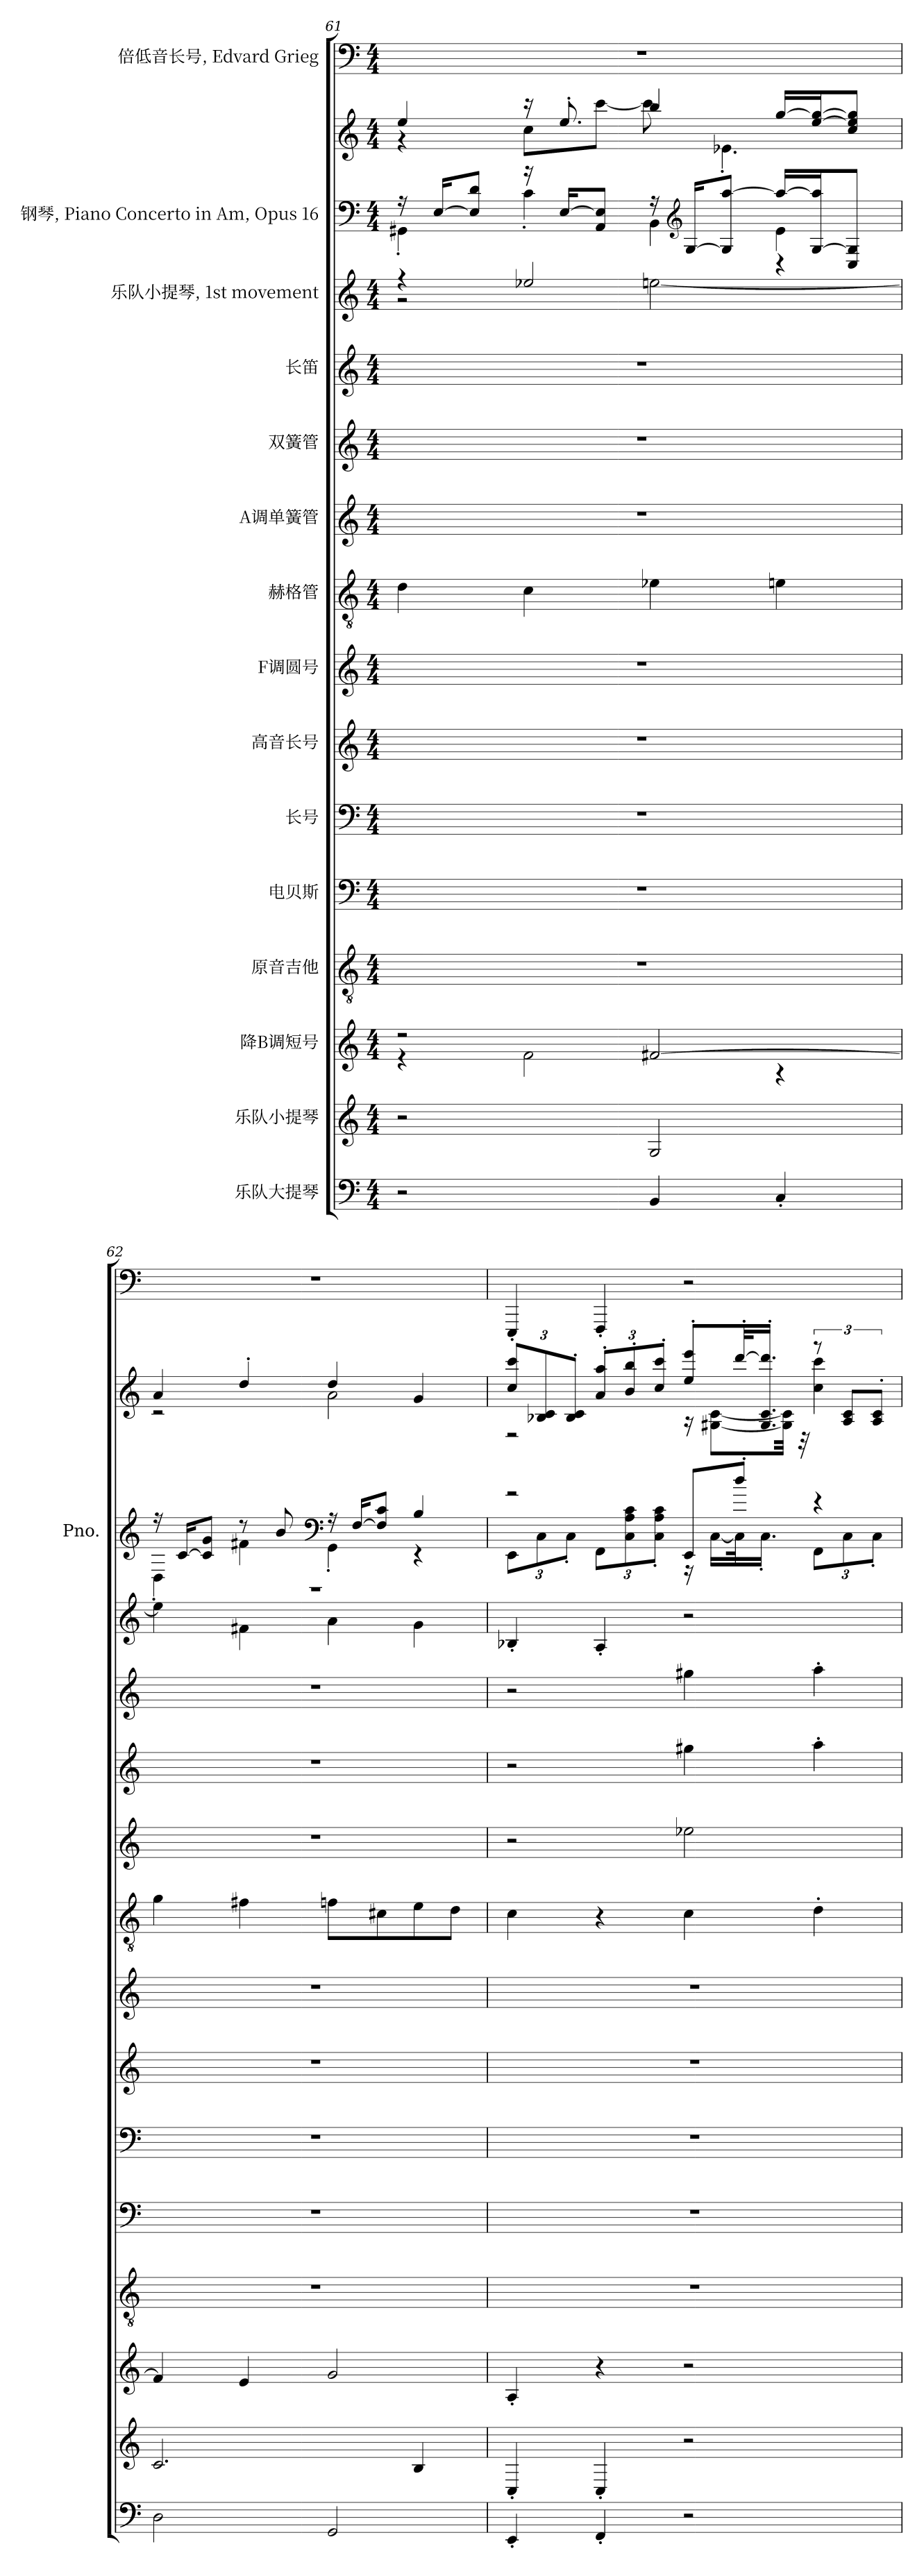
**kern	**kern	**kern	**kern	**kern	**kern	**kern	**kern	**kern	**kern	**kern	**kern	**kern	**kern	**kern	**kern
*part15	*part14	*part13	*part12	*part11	*part10	*part9	*part8	*part7	*part6	*part5	*part4	*part3	*part2	*part2	*part1
*staff16	*staff15	*staff14	*staff13	*staff12	*staff11	*staff10	*staff9	*staff8	*staff7	*staff6	*staff5	*staff4	*staff3	*staff2	*staff1
*I"乐队大提琴	*I"乐队小提琴	*I"降B调短号	*I"原音吉他	*I"电贝斯	*I"长号	*I"高音长号	*I"F调圆号	*I"赫格管	*I"A调单簧管	*I"双簧管	*I"长笛	*I"乐队小提琴, 1st movement	*I"钢琴,   Piano Concerto in Am, Opus 16	*	*I"倍低音长号, Edvard Grieg
*	*	*	*	*	*	*	*	*	*	*	*	*	*I'Pno.	*	*
!!LO:PB:g=z
*clefF4	*clefG2	*clefG2	*clefGv2	*clefF4	*clefF4	*clefG2	*clefG2	*clefGv2	*clefG2	*clefG2	*clefG2	*clefG2	*clefF4	*clefG2	*clefF4
*	*	*ITrd1c2	*	*ITrd7c12	*	*	*ITrd4c7	*	*ITrd2c3	*	*	*	*	*	*
*k[]	*k[]	*k[b-e-]	*k[]	*k[]	*k[]	*k[]	*k[b-]	*k[]	*k[f#c#g#]	*k[]	*k[]	*k[]	*k[]	*k[]	*k[]
*M4/4	*M4/4	*M4/4	*M4/4	*M4/4	*M4/4	*M4/4	*M4/4	*M4/4	*M4/4	*M4/4	*M4/4	*M4/4	*M4/4	*M4/4	*M4/4
=61	=61	=61	=61	=61	=61	=61	=61	=61	=61	=61	=61	=61	=61	=61	=61
*	*	*^	*	*	*	*	*	*	*	*	*	*^	*^	*^	*
2r	2r	2r	4r	1r	1r	1r	1r	1r	4d\	1r	1r	1r	4r	2r	16r	4GG#X'\	4ee/	4r	1r
.	.	.	.	.	.	.	.	.	.	.	.	.	.	.	[16E/KL	.	.	.	.
.	.	.	.	.	.	.	.	.	.	.	.	.	.	.	8E/] 8d/J	.	.	.	.
.	.	.	2e-\	.	.	.	.	.	4c\	.	.	.	2ee-X/	.	16r	4c'\	16r	8cc\L	.
.	.	.	.	.	.	.	.	.	.	.	.	.	.	.	[16E/KL	.	8.ee'/	.	.
.	.	.	.	.	.	.	.	.	.	.	.	.	.	.	8AA/ 8E/]J	.	.	[8ccc\J	.
4BB/	2G/	[2en/	.	.	.	.	.	.	4e-X\	.	.	.	.	[2een\	16r	4BB\	4bb/	8ccc\]	.
*	*	*	*	*	*	*	*	*	*	*	*	*	*	*	*clefG2	*	*	*	*
.	.	.	.	.	.	.	.	.	.	.	.	.	.	.	[16G/KL	.	.	.	.
.	.	.	.	.	.	.	.	.	.	.	.	.	.	.	8G/] [8aa/J	.	.	4.e-X'\	.
4C'/	.	.	4r	.	.	.	.	.	4en\	.	.	.	4r	.	16aa/LL_	4e\	[16gg/LL	.	.
.	.	.	.	.	.	.	.	.	.	.	.	.	.	.	[16G/ 16aa/]J	.	[16ee/ 16gg/_J	.	.
.	.	.	.	.	.	.	.	.	.	.	.	.	.	.	8C/ 8G/]J	.	8cc/ 8ee/] 8gg/]J	.	.
*	*	*v	*v	*	*	*	*	*	*	*	*	*	*	*	*	*	*	*	*
=62	=62	=62	=62	=62	=62	=62	=62	=62	=62	=62	=62	=62	=62	=62	=62	=62	=62	=62
2D\	2.c/	4e/]	1r	1r	1r	1r	1r	4g\	1r	1r	1r	1r	4ee\]	16r	4D'\	4a/	2r	1r
.	.	.	.	.	.	.	.	.	.	.	.	.	.	[16c/KL	.	.	.	.
.	.	.	.	.	.	.	.	.	.	.	.	.	.	8c/] 8g/J	.	.	.	.
.	.	4d/	.	.	.	.	.	4f#X\	.	.	.	.	4f#X\	8r	4f#X\	4dd'/	.	.
.	.	.	.	.	.	.	.	.	.	.	.	.	.	8b/	.	.	.	.
*	*	*	*	*	*	*	*	*	*	*	*	*	*	*clefF4	*	*	*	*
2GG/	.	2f/	.	.	.	.	.	8fn\L	.	.	.	.	4a\	16r	4GG'\	4dd/	2a\	.
.	.	.	.	.	.	.	.	.	.	.	.	.	.	[16F/KL	.	.	.	.
.	.	.	.	.	.	.	.	8c#X\	.	.	.	.	.	8F/] 8c/J	.	.	.	.
.	4B/	.	.	.	.	.	.	8e\	.	.	.	.	4g\	4B/	4r	4g/	.	.
.	.	.	.	.	.	.	.	8d\J	.	.	.	.	.	.	.	.	.	.
*	*	*	*	*	*	*	*	*	*	*	*	*v	*v	*	*	*	*	*
!!LO:PB:g=z
=63	=63	=63	=63	=63	=63	=63	=63	=63	=63	=63	=63	=63	=63	=63	=63	=63	=63
*	*	*	*	*	*	*	*	*	*	*	*	*	*	*Xbrackettup	*Xbrackettup	*	*
4EE'/	4C'/	4G'/	1r	1r	1r	1r	1r	4c\	2r	2r	2r	4B-X'/	2r	12EE\L	12cc/ 12ccc/L	2r	4EEE'/
.	.	.	.	.	.	.	.	.	.	.	.	.	.	12C\	12B-X/ 12c/	.	.
.	.	.	.	.	.	.	.	.	.	.	.	.	.	12C'\J	12B-/' 12c/'J	.	.
4FF'/	4C'/	4r	.	.	.	.	.	4r	.	.	.	4A'/	.	12FF\L	12a/' 12aa/'L	.	4FFF'/
.	.	.	.	.	.	.	.	.	.	.	.	.	.	12C\ 12A\ 12c\	12b/' 12bb/'	.	.
.	.	.	.	.	.	.	.	.	.	.	.	.	.	12C\' 12A\' 12c\'J	12cc/' 12ccc/'J	.	.
2r	2r	2r	.	.	.	.	.	4c\	2ccn\	4gg#X\	4gg#X\	2r	8EE/L	16r	8ee/' 8eee/'L	16r	2r
.	.	.	.	.	.	.	.	.	.	.	.	.	.	[16C\LL	.	[8G#X\ [8c\L	.
.	.	.	.	.	.	.	.	.	.	.	.	.	8dd'/J	32C\K]	[32ddd'/KL	.	.
.	.	.	.	.	.	.	.	.	.	.	.	.	.	16.C'\JJ	16.G#/' 16.c/' 16.ddd/]'JJ	.	.
.	.	.	.	.	.	.	.	.	.	.	.	.	.	.	.	32G#\] 32c\]Jkk	.
.	.	.	.	.	.	.	.	.	.	.	.	.	.	.	.	32r	.
*	*	*	*	*	*	*	*	*	*	*	*	*	*	*	*brackettup	*	*
.	.	.	.	.	.	.	.	4d'\	.	4aa'\	4aa'\	.	4r	12FF\L	12r	4cc\ 4ccc\	.
.	.	.	.	.	.	.	.	.	.	.	.	.	.	12C\	12A/ 12c/L	.	.
.	.	.	.	.	.	.	.	.	.	.	.	.	.	12C'\J	12A/' 12c/'J	.	.
*	*	*	*	*	*	*	*	*	*	*	*	*	*v	*v	*	*	*
*	*	*	*	*	*	*	*	*	*	*	*	*	*	*v	*v	*
=	=	=	=	=	=	=	=	=	=	=	=	=	=	=	=
*-	*-	*-	*-	*-	*-	*-	*-	*-	*-	*-	*-	*-	*-	*-	*-
